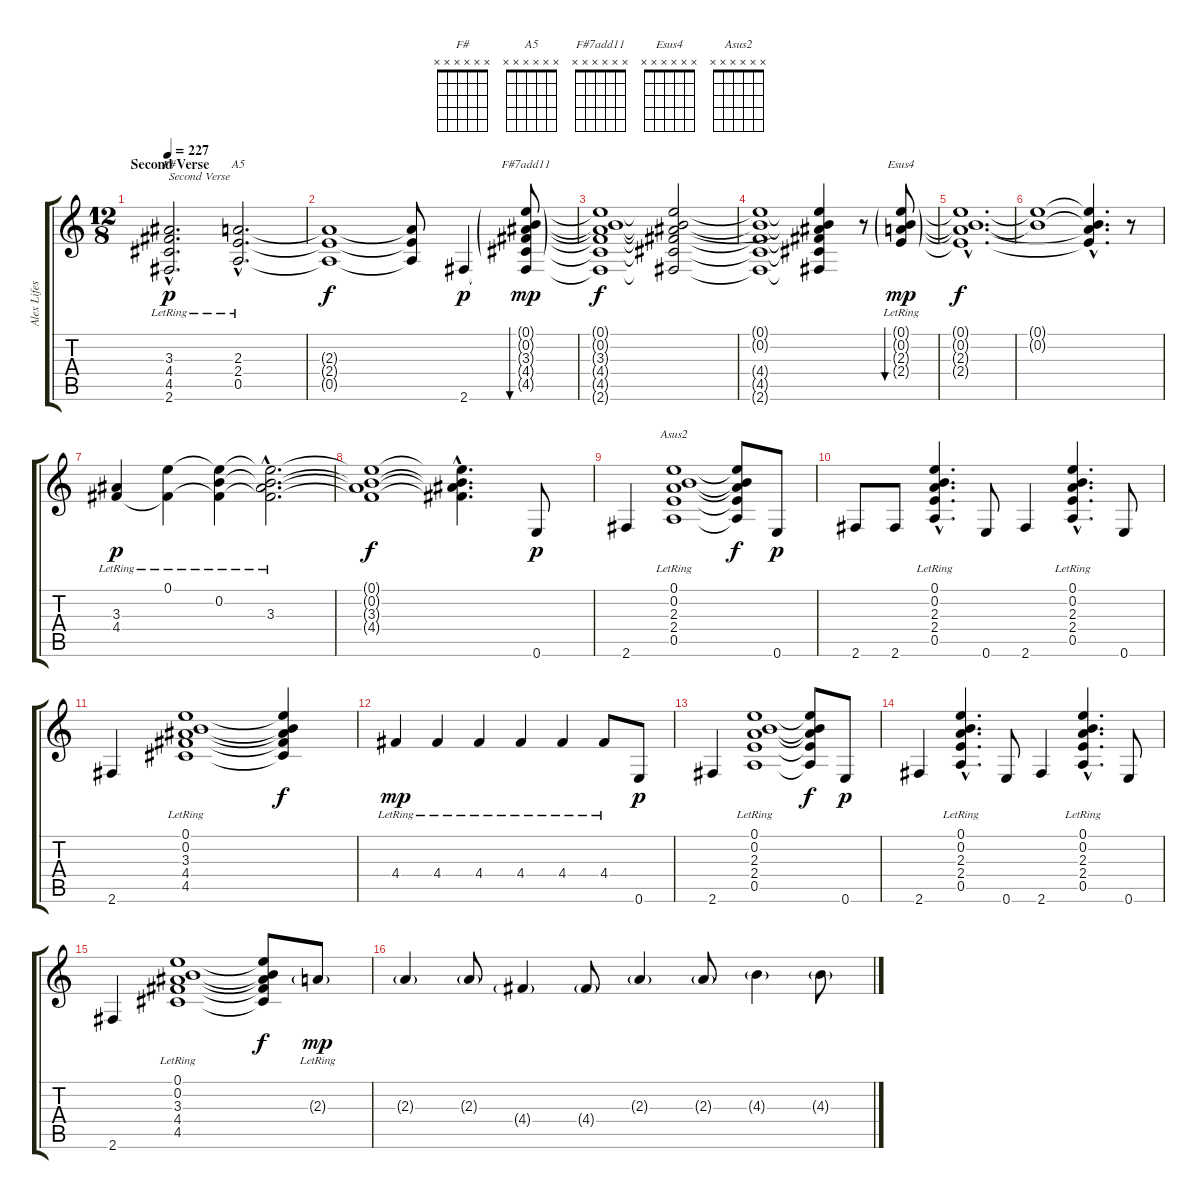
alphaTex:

\track ("Alex Lifeson 2" "Alex Lifes") {instrument overdrivenguitar}
\staff {score tabs}
\tuning (E4 B3 G3 D3 A2 E2) {hide}
\chord ("F#" x x x x x x) {firstfret 0}
\chord ("A5" x x x x x x) {firstfret 0}
\chord ("F#7add11" x x x x x x) {firstfret 0}
\chord ("Esus4" x x x x x x) {firstfret 0}
\chord ("Asus2" x x x x x x) {firstfret 0}
\ts (12 8)
\section ("" "Second Verse")
\tempo 227
\clef g2
\ks c
(3.3{hac lr} 4.4{hac lr} 4.5{hac} 2.6{hac}).2{d ch "F#" txt "Second Verse" dy p} (2.3{hac lr} 2.4{hac lr} 0.5{hac}).2{d ch "A5"} |
(2.3{t} 2.4{t} 0.5{t}).1{dy f} (2.3{t} 2.4{t} 0.5{t}).8 2.6.4{dy p} (0.1{g} 0.2{g} 3.3{g} 4.4{g} 4.5{g} 2.6{t}).8{bu 480 ch "F#7add11" dy mp} |
(0.1{t} 0.2{t} 3.3{t} 4.4{t} 4.5{t} 2.6{t}).1{dy f} (0.1{t} 0.2{t} 3.3{t} 4.4{t} 4.5{t} 2.6{t}).2 |
(0.1{t} 0.2{t} 4.4{t} 4.5{t} 2.6{t}).1 (0.1{t} 0.2{t} 3.3{t} 4.4{t} 4.5{t} 2.6{t}).4 r.8 (0.1{g} 0.2{g} 2.3{g lr} 2.4{g}).8{bu 480 ch "Esus4" dy mp} |
(0.1{hac t} 0.2{hac t} 2.3{hac t} 2.4{hac t}).1{d dy f} |
(0.1{t} 0.2{t}).1 (0.1{hac t} 0.2{hac t} 2.3{hac t} 2.4{hac t}).4{d} r.8 |
(3.3{lr} 4.4{lr}).4{dy p} (0.1{lr} 4.4{t}).4 (0.1{t} 0.2{lr} 4.4{t}).4 (0.1{hac t} 0.2{hac t} 3.3{hac lr} 4.4{hac t}).2{d} |
(0.1{t} 0.2{t} 3.3{t} 4.4{t}).1{dy f} (0.1{hac t} 0.2{hac t} 3.3{hac t} 4.4{hac t}).4{d} 0.6.8{dy p} |
2.6.4 (0.1{lr} 0.2{lr} 2.3{lr} 2.4{lr} 0.5).1{ch "Asus2"} (0.1{t} 0.2{t} 2.3{t} 2.4{t} 0.5{t}).8{dy f} 0.6.8{dy p} |
2.6.8 2.6.8 (0.1{hac lr} 0.2{hac lr} 2.3{hac lr} 2.4{hac lr} 0.5{hac}).4{d} 0.6.8 2.6.4 (0.1{hac lr} 0.2{hac lr} 2.3{hac lr} 2.4{hac lr} 0.5{hac}).4{d} 0.6.8 |
2.6.4 (0.1{lr} 0.2{lr} 3.3{lr} 4.4{lr} 4.5).1 (0.1{t} 0.2{t} 3.3{t} 4.4{t} 4.5{t}).4{dy f} |
4.4{lr}.4{dy mp instrument guitarfretnoise} 4.4{lr}.4 4.4{lr}.4 4.4{lr}.4 4.4{lr}.4 4.4{lr}.8 0.6.8{dy p instrument overdrivenguitar} |
2.6.4 (0.1{lr} 0.2{lr} 2.3{lr} 2.4{lr} 0.5).1 (0.1{t} 0.2{t} 2.3{t} 2.4{t} 0.5{t}).8{dy f} 0.6.8{dy p} |
2.6.4 (0.1{hac lr} 0.2{hac lr} 2.3{hac lr} 2.4{hac lr} 0.5{hac}).4{d} 0.6.8 2.6.4 (0.1{hac lr} 0.2{hac lr} 2.3{hac lr} 2.4{hac lr} 0.5{hac}).4{d} 0.6.8 |
2.6.4 (0.1{lr} 0.2{lr} 3.3{lr} 4.4{lr} 4.5).1 (0.1{t} 0.2{t} 3.3{t} 4.4{t} 4.5{t}).8{dy f} 2.3{g lr}.8{dy mp} |
2.3{g}.4 2.3{g}.8 4.4{g}.4 4.4{g}.8 2.3{g}.4 2.3{g}.8 4.3{g}.4 4.3{g}.8
